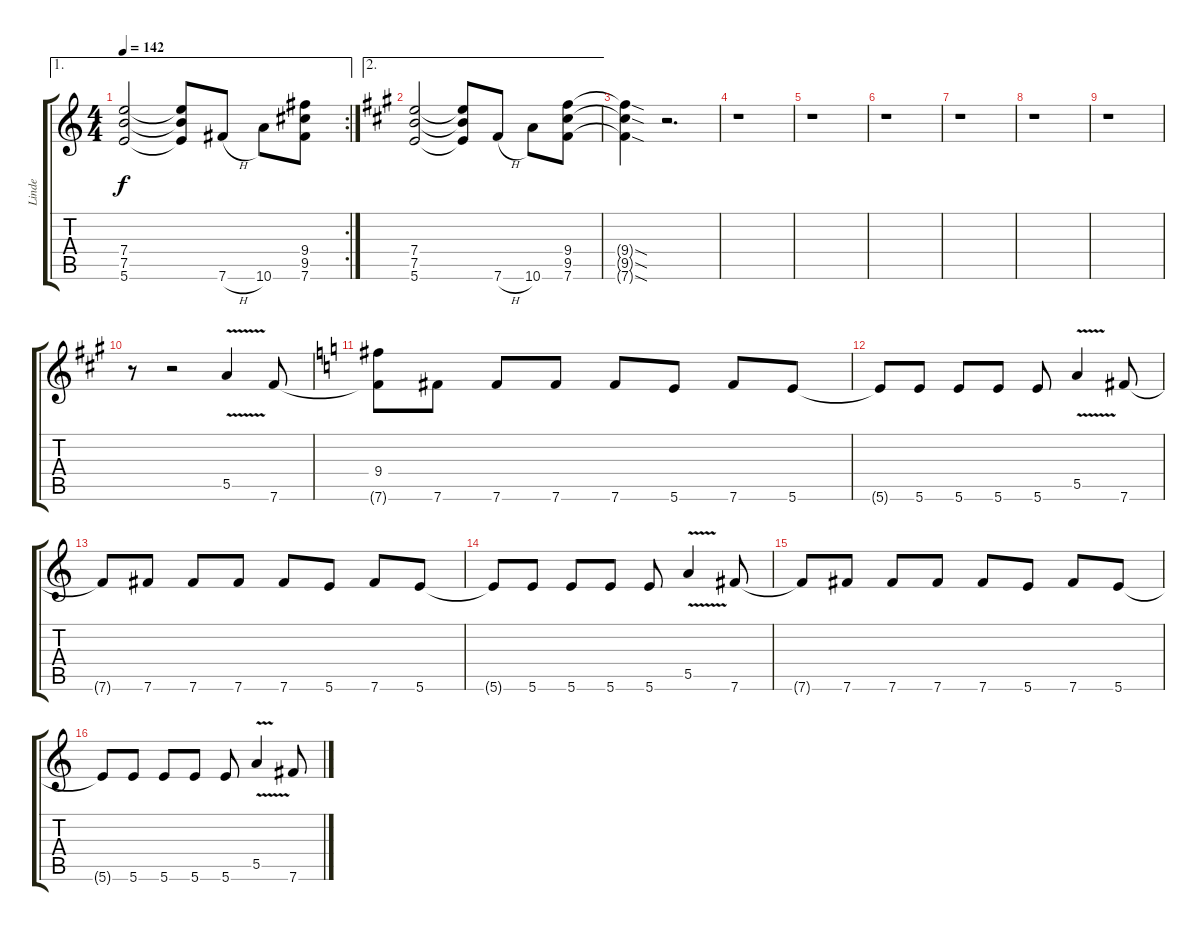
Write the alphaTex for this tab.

\track ("Linde" "Linde") {instrument distortionguitar}
\staff {score tabs}
\tuning (B3 Gb3 D3 A2 E2 B1) {hide}
\ae 1
\rc 2
\ts (4 4)
\tempo 142
\clef g2
\ks c
(7.4 7.5 5.6).2{ot 8vb dy f} (7.4{t} 7.5{t} 5.6{t}).8{ot 8vb} 7.6{h}.8{ot 8vb} 10.6.8{ot 8vb} (9.4 9.5 7.6).8{ot 8vb} |
\ae 2
\ks a
(7.4 7.5 5.6).2{ot 8vb} (7.4{t} 7.5{t} 5.6{t}).8{ot 8vb} 7.6{h}.8{ot 8vb} 10.6.8{ot 8vb} (9.4 9.5 7.6).8{ot 8vb} |
(9.4{sod t} 9.5{sod t} 7.6{sod t}).4{ot 8vb} r.2{d} |
r.1 |
r.1 |
r.1 |
r.1 |
r.1 |
r.1 |
r.8 r.2 5.5{v}.4{ot 8vb} 7.6.8{ot 8vb} |
\ks c
(9.4 7.6{t}).8{ot 8vb} 7.6.8{ot 8vb} 7.6.8{ot 8vb} 7.6.8{ot 8vb} 7.6.8{ot 8vb} 5.6.8{ot 8vb} 7.6.8{ot 8vb} 5.6.8{ot 8vb} |
5.6{t}.8{ot 8vb} 5.6.8{ot 8vb} 5.6.8{ot 8vb} 5.6.8{ot 8vb} 5.6.8{ot 8vb} 5.5{v}.4{ot 8vb} 7.6.8{ot 8vb} |
7.6{t}.8{ot 8vb} 7.6.8{ot 8vb} 7.6.8{ot 8vb} 7.6.8{ot 8vb} 7.6.8{ot 8vb} 5.6.8{ot 8vb} 7.6.8{ot 8vb} 5.6.8{ot 8vb} |
5.6{t}.8{ot 8vb} 5.6.8{ot 8vb} 5.6.8{ot 8vb} 5.6.8{ot 8vb} 5.6.8{ot 8vb} 5.5{v}.4{ot 8vb} 7.6.8{ot 8vb} |
7.6{t}.8{ot 8vb} 7.6.8{ot 8vb} 7.6.8{ot 8vb} 7.6.8{ot 8vb} 7.6.8{ot 8vb} 5.6.8{ot 8vb} 7.6.8{ot 8vb} 5.6.8{ot 8vb} |
5.6{t}.8{ot 8vb} 5.6.8{ot 8vb} 5.6.8{ot 8vb} 5.6.8{ot 8vb} 5.6.8{ot 8vb} 5.5{v}.4{ot 8vb} 7.6.8{ot 8vb}
